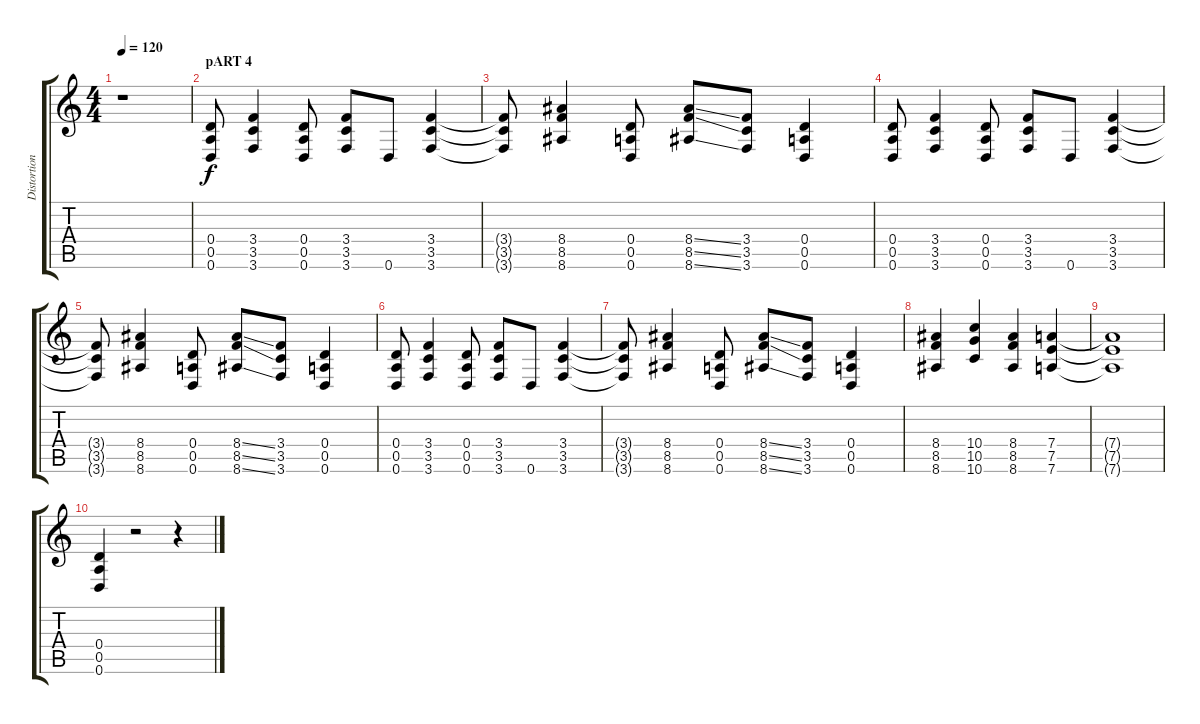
\track ("Distortion 1" "Distortion") {instrument distortionguitar}
\staff {score tabs}
\tuning (E4 B3 G3 D3 A2 D2) {hide}
\ts (4 4)
\tempo 120
\clef g2
\ks c
r.1{dy f} |
\section ("" "pART 4")
(0.4 0.5 0.6).8 (3.4 3.5 3.6).4 (0.4 0.5 0.6).8 (3.4 3.5 3.6).8 0.6.8 (3.4 3.5 3.6).4 |
(3.4{t} 3.5{t} 3.6{t}).8 (8.4 8.5 8.6).4 (0.4 0.5 0.6).8 (8.4{ss} 8.5{ss} 8.6{ss}).8 (3.4 3.5 3.6).8 (0.4 0.5 0.6).4 |
(0.4 0.5 0.6).8 (3.4 3.5 3.6).4 (0.4 0.5 0.6).8 (3.4 3.5 3.6).8 0.6.8 (3.4 3.5 3.6).4 |
(3.4{t} 3.5{t} 3.6{t}).8 (8.4 8.5 8.6).4 (0.4 0.5 0.6).8 (8.4{ss} 8.5{ss} 8.6{ss}).8 (3.4 3.5 3.6).8 (0.4 0.5 0.6).4 |
(0.4 0.5 0.6).8 (3.4 3.5 3.6).4 (0.4 0.5 0.6).8 (3.4 3.5 3.6).8 0.6.8 (3.4 3.5 3.6).4 |
(3.4{t} 3.5{t} 3.6{t}).8 (8.4 8.5 8.6).4 (0.4 0.5 0.6).8 (8.4{ss} 8.5{ss} 8.6{ss}).8 (3.4 3.5 3.6).8 (0.4 0.5 0.6).4 |
(8.4 8.5 8.6).4 (10.4 10.5 10.6).4 (8.4 8.5 8.6).4 (7.4 7.5 7.6).4 |
(7.4{t} 7.5{t} 7.6{t}).1 |
(0.4 0.5 0.6).4 r.2 r.4
